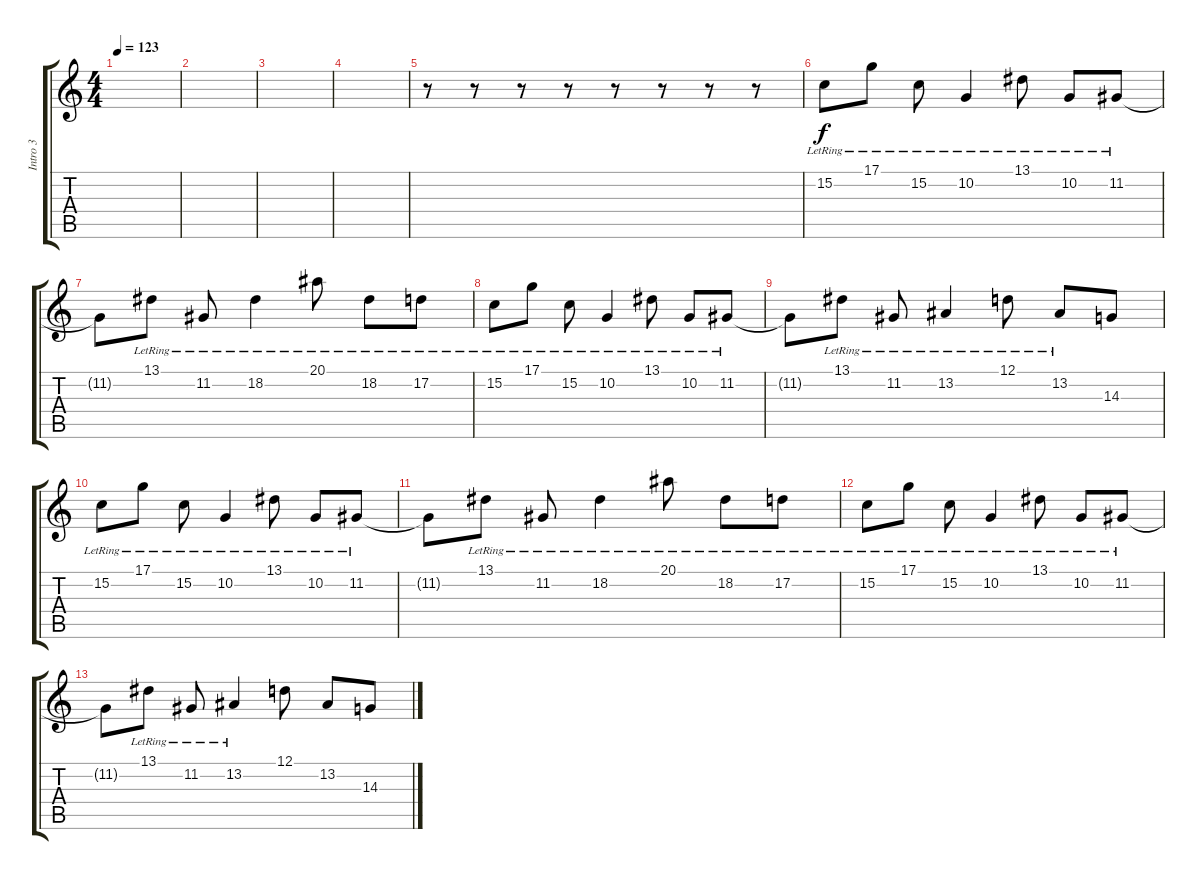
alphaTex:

\track ("Intro 3" "Intro 3") {instrument lead5charang}
\staff {score tabs}
\tuning (D4 A3 F3 C3 G2 C2) {hide}
\ts (4 4)
\tempo 123
\clef g2
\ks c
|
|
|
|
r.8 r.8 r.8 r.8 r.8 r.8 r.8 r.8 |
15.2{lr}.8 17.1{lr}.8 15.2{lr}.8 10.2{lr}.4 13.1{lr}.8 10.2{lr}.8 11.2{lr}.8 |
11.2{t}.8 13.1{lr}.8 11.2{lr}.8 18.2{lr}.4 20.1{lr}.8 18.2{lr}.8 17.2{lr}.8 |
15.2{lr}.8 17.1{lr}.8 15.2{lr}.8 10.2{lr}.4 13.1{lr}.8 10.2{lr}.8 11.2{lr}.8 |
11.2{t}.8 13.1{lr}.8 11.2{lr}.8 13.2{lr}.4 12.1{lr}.8 13.2{lr}.8 14.3.8 |
15.2{lr}.8 17.1{lr}.8 15.2{lr}.8 10.2{lr}.4 13.1{lr}.8 10.2{lr}.8 11.2{lr}.8 |
11.2{t}.8 13.1{lr}.8 11.2{lr}.8 18.2{lr}.4 20.1{lr}.8 18.2{lr}.8 17.2{lr}.8 |
15.2{lr}.8 17.1{lr}.8 15.2{lr}.8 10.2{lr}.4 13.1{lr}.8 10.2{lr}.8 11.2{lr}.8 |
11.2{t}.8 13.1{lr}.8 11.2{lr}.8 13.2{lr}.4 12.1.8 13.2.8 14.3.8
